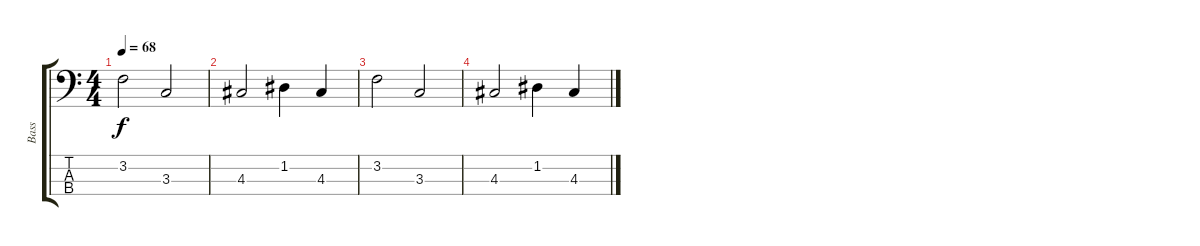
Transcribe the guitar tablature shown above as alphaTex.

\track ("Bass" "Bass") {instrument electricbassfinger}
\staff {score tabs}
\tuning (G2 D2 A1 E1) {hide}
\ts (4 4)
\tempo 68
\clef f4
\ks c
3.2.2{dy f volume 3} 3.3.2 |
4.3.2 1.2.4 4.3.4 |
3.2.2{volume 0} 3.3.2 |
4.3.2 1.2.4 4.3.4
